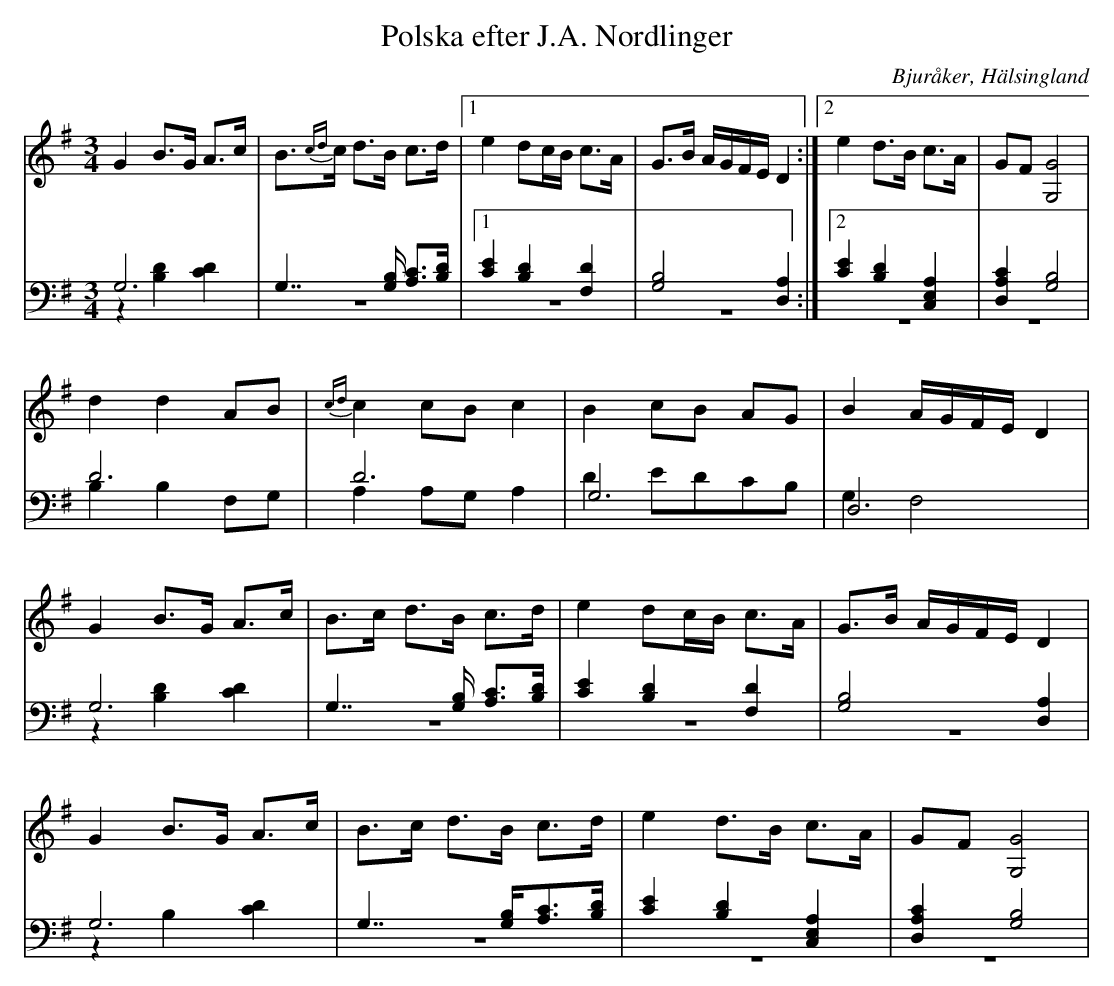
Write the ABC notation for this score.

X:1
T: Polska efter J.A. Nordlinger
O: Bjuråker, Hälsingland
M: 3/4
L: 1/8
K: G
V:1
V:2
V:3 merge
V:1
G2 B>G A>c|B>{cd}c d>B c>d |1 e2 dc/B/ c>A| G>B A/G/F/E/ D2:|2 e2 d>B c>A|GF [G4G,4]  |
 d2 d2 AB|{cd}c2 cB c2|B2 cB AG|B2 A/G/F/E/ D2 |
G2 B>G A>c|B>c d>B c>d |e2 dc/B/ c>A|G>B A/G/F/E/ D2 |
G2 B>G A>c |B>c d>B c>d|e2 d>B c>A|GF [G,4G4] |
V:2 clef=bass
 G,6|G,7/2 [G,/B,/] [A,C]>[B,D]|1 [C2E2] [B,2D2] [F,2D2]| [G,4B,4] [D,2A,2]:|2 [C2E2] [B,2D2] [C,2E,2A,2]| [D,2A,2C2] [G,4B,4]|
D6 |D6 |G,6|D,6 |
G,6 | G,7/2 [G,/B,/] [A,C]>[B,D]| [C2E2] [B,2D2] [F,2D2]| [G,4B,4] [D,2A,2]|
G,6 |G,7/2 [G,/B,/][A,C]>[B,D]|[C2E2] [B,2D2] [C,2E,2A,2]|[D,2A,2C2] [G,4B,4] |
V:3 clef=bass
z2 [B,2D2] [C2D2]| z6|1 z6| z6:|2 z6|  z6|
B,2 B,2 F,G, |A,2 A,G, A,2 |D2 EDCB,|G,2 F,4 |
z2 [B,2D2] [C2D2]| z6 |z6 |z6|
z2 B,2 [C2D2] |z6|z6|z6|
